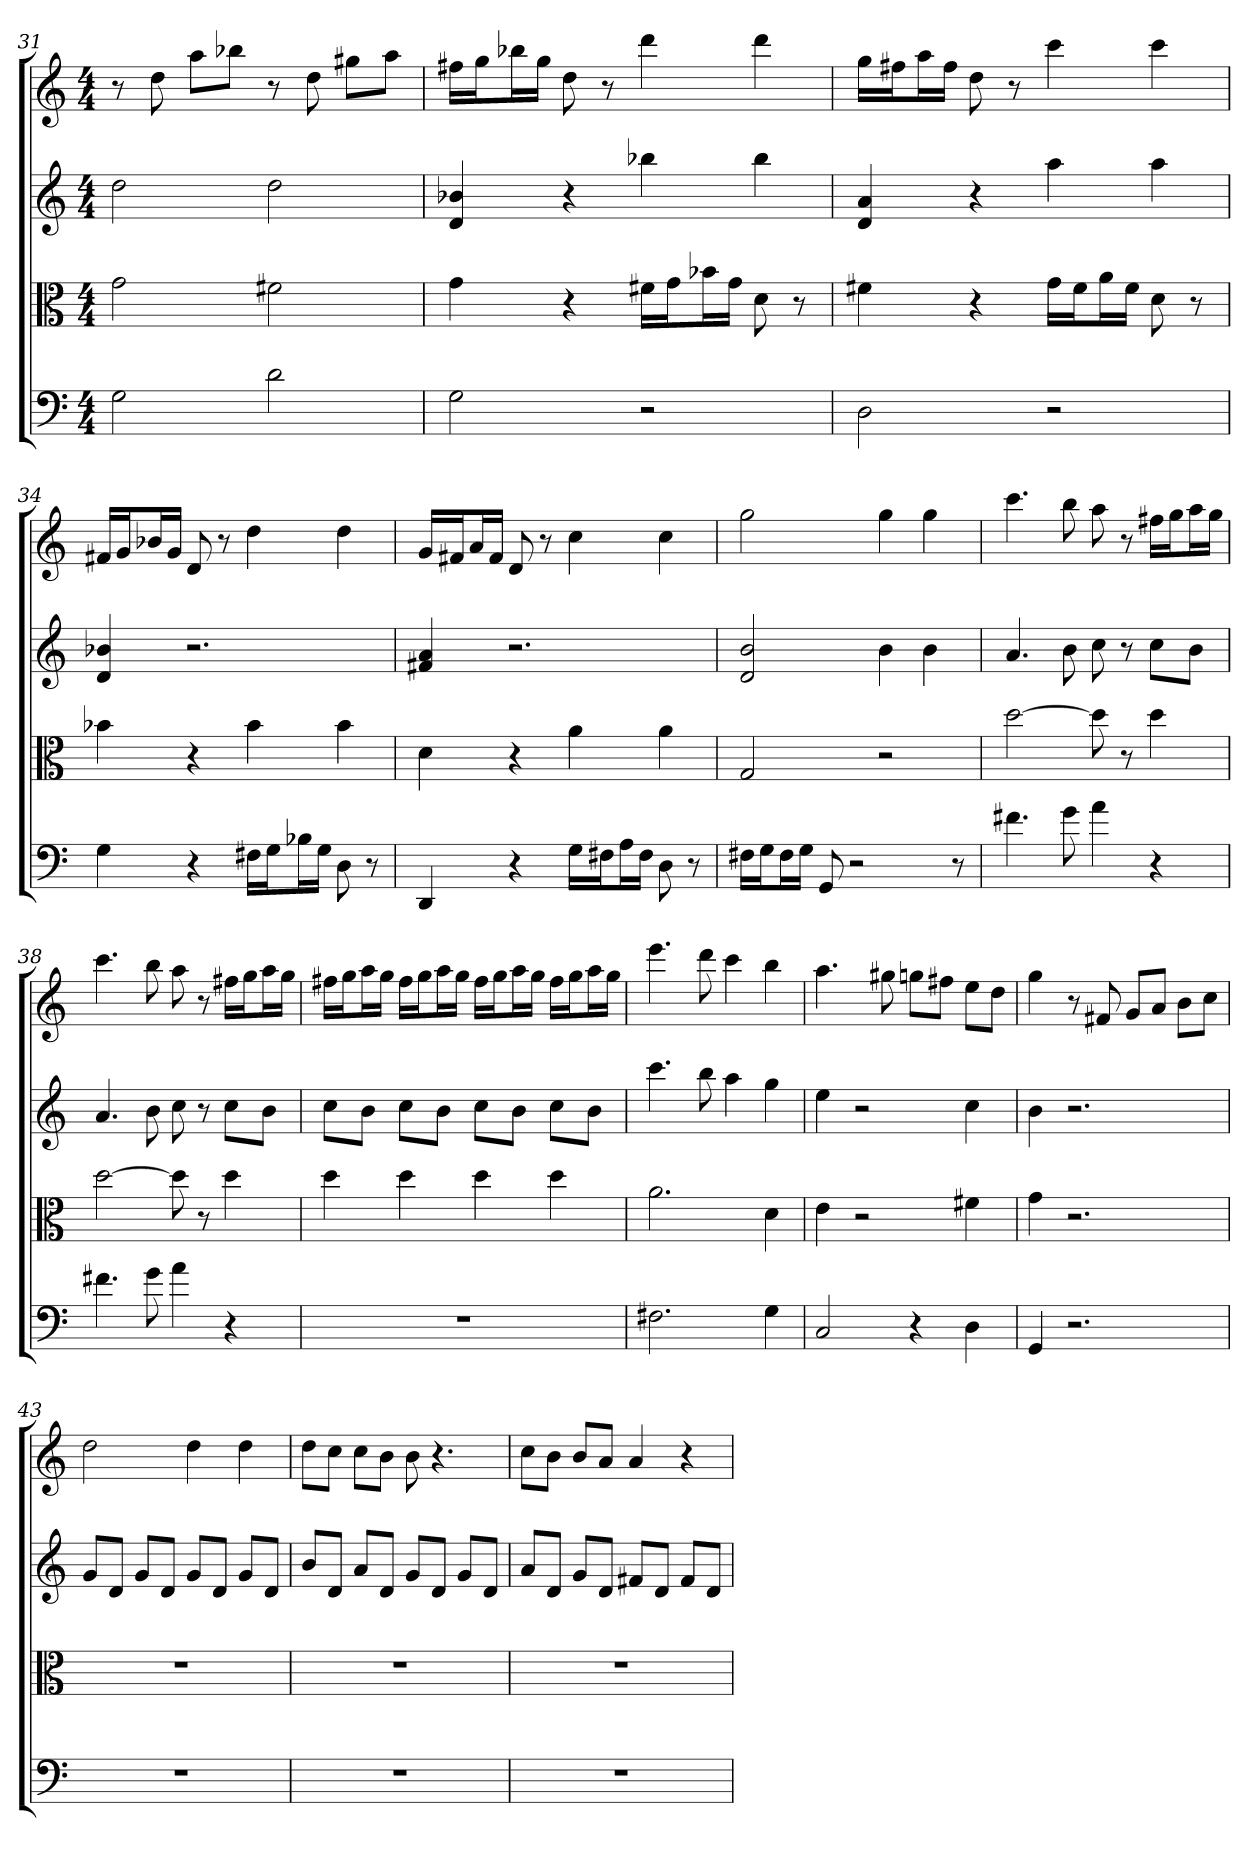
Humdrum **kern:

**kern	**kern	**kern	**kern
*part4	*part3	*part2	*part1
*staff4	*staff3	*staff2	*staff1
*clefF4	*clefC3	*	*
*k[]	*k[]	*k[]	*k[]
*C:	*C:	*C:	*C:
*M4/4	*M4/4	*M4/4	*M4/4
=31	=31	=31	=31
2G	2g	2dd	8r
.	.	.	8dd
.	.	.	8aaL
.	.	.	8bb-XJ
2d	2f#X	2dd	8r
.	.	.	8dd
.	.	.	8gg#XL
.	.	.	8aaJ
=32	=32	=32	=32
2G	4g	4d 4b-X	16ff#XLL
.	.	.	16ggJ
.	.	.	16bb-XL
.	.	.	16ggJJ
.	4r	4r	8dd
.	.	.	8r
2r	16f#X\LL	4bb-X	4ddd
.	16g\J	.	.
.	16b-X\L	.	.
.	16g\JJ	.	.
.	8d	4bb-	4ddd
.	8r	.	.
=33	=33	=33	=33
2D	4f#X	4d 4a	16ggLL
.	.	.	16ff#XJ
.	.	.	16aaL
.	.	.	16ff#JJ
.	4r	4r	8dd
.	.	.	8r
2r	16g\LL	4aa	4ccc
.	16f#\J	.	.
.	16a\L	.	.
.	16f#\JJ	.	.
.	8d	4aa	4ccc
.	8r	.	.
=34	=34	=34	=34
4G	4b-X	4d 4b-X	16f#XLL
.	.	.	16gJ
.	.	.	16b-XL
.	.	.	16gJJ
4r	4r	2.r	8d
.	.	.	8r
16F#X\LL	4b-	.	4dd
16G\J	.	.	.
16B-X\L	.	.	.
16G\JJ	.	.	.
8D	4b-	.	4dd
8r	.	.	.
=35	=35	=35	=35
4DD	4d	4f#X 4a	16gLL
.	.	.	16f#XJ
.	.	.	16aL
.	.	.	16f#JJ
4r	4r	2.r	8d
.	.	.	8r
16G\LL	4a	.	4cc
16F#X\J	.	.	.
16A\L	.	.	.
16F#\JJ	.	.	.
8D	4a	.	4cc
8r	.	.	.
=36	=36	=36	=36
16F#X\LL	2G	2d 2b	2gg
16G\J	.	.	.
16F#\L	.	.	.
16G\JJ	.	.	.
8GG	.	.	.
2r	.	.	.
.	2r	4b	4gg
.	.	4b	4gg
8r	.	.	.
=37	=37	=37	=37
4.f#X	[2dd	4.a	4.ccc
8g	.	8b	8bb
4a	8dd]	8cc	8aa
.	8r	8r	8r
4r	4dd	8ccL	16ff#XLL
.	.	.	16ggJ
.	.	8bJ	16aaL
.	.	.	16ggJJ
=38	=38	=38	=38
4.f#X	[2dd	4.a	4.ccc
8g	.	8b	8bb
4a	8dd]	8cc	8aa
.	8r	8r	8r
4r	4dd	8ccL	16ff#XLL
.	.	.	16ggJ
.	.	8bJ	16aaL
.	.	.	16ggJJ
=39	=39	=39	=39
1r	4dd	8ccL	16ff#XLL
.	.	.	16ggJ
.	.	8bJ	16aaL
.	.	.	16ggJJ
.	4dd	8ccL	16ff#LL
.	.	.	16ggJ
.	.	8bJ	16aaL
.	.	.	16ggJJ
.	4dd	8ccL	16ff#LL
.	.	.	16ggJ
.	.	8bJ	16aaL
.	.	.	16ggJJ
.	4dd	8ccL	16ff#LL
.	.	.	16ggJ
.	.	8bJ	16aaL
.	.	.	16ggJJ
=40	=40	=40	=40
2.F#X	2.a	4.ccc	4.eee
.	.	8bb	8ddd
.	.	4aa	4ccc
4G	4d	4gg	4bb
=41	=41	=41	=41
2C	4e	4ee	4.aa
.	2r	2r	.
.	.	.	8gg#X
4r	.	.	8ggnL
.	.	.	8ff#XJ
4D	4f#X	4cc	8eeL
.	.	.	8ddJ
=42	=42	=42	=42
4GG	4g	4b	4gg
2.r	2.r	2.r	8r
.	.	.	8f#X
.	.	.	8gL
.	.	.	8aJ
.	.	.	8bL
.	.	.	8ccJ
=43	=43	=43	=43
1r	1r	8gL	2dd
.	.	8dJ	.
.	.	8gL	.
.	.	8dJ	.
.	.	8gL	4dd
.	.	8dJ	.
.	.	8gL	4dd
.	.	8dJ	.
=44	=44	=44	=44
1r	1r	8bL	8ddL
.	.	8dJ	8ccJ
.	.	8aL	8ccL
.	.	8dJ	8bJ
.	.	8gL	8b
.	.	8dJ	4.r
.	.	8gL	.
.	.	8dJ	.
=45	=45	=45	=45
1r	1r	8aL	8ccL
.	.	8dJ	8bJ
.	.	8gL	8bL
.	.	8dJ	8aJ
.	.	8f#XL	4a
.	.	8dJ	.
.	.	8f#L	4r
.	.	8dJ	.
=	=	=	=
*-	*-	*-	*-
